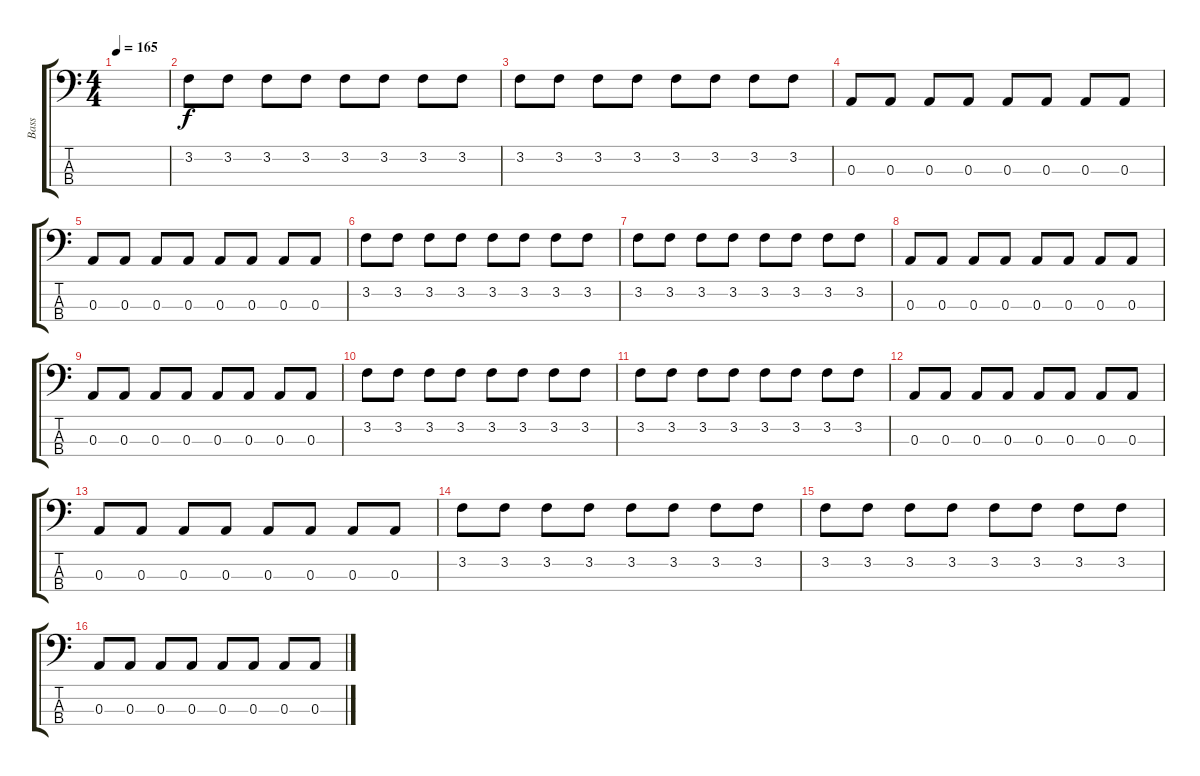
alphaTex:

\track ("Bass" "Bass") {instrument electricbassfinger}
\staff {score tabs}
\tuning (G2 D2 A1 D1) {hide}
\ts (4 4)
\tempo 165
\clef f4
\ks c
|
3.2.8 3.2.8 3.2.8 3.2.8 3.2.8 3.2.8 3.2.8 3.2.8 |
3.2.8 3.2.8 3.2.8 3.2.8 3.2.8 3.2.8 3.2.8 3.2.8 |
0.3.8 0.3.8 0.3.8 0.3.8 0.3.8 0.3.8 0.3.8 0.3.8 |
0.3.8 0.3.8 0.3.8 0.3.8 0.3.8 0.3.8 0.3.8 0.3.8 |
3.2.8 3.2.8 3.2.8 3.2.8 3.2.8 3.2.8 3.2.8 3.2.8 |
3.2.8 3.2.8 3.2.8 3.2.8 3.2.8 3.2.8 3.2.8 3.2.8 |
0.3.8 0.3.8 0.3.8 0.3.8 0.3.8 0.3.8 0.3.8 0.3.8 |
0.3.8 0.3.8 0.3.8 0.3.8 0.3.8 0.3.8 0.3.8 0.3.8 |
3.2.8 3.2.8 3.2.8 3.2.8 3.2.8 3.2.8 3.2.8 3.2.8 |
3.2.8 3.2.8 3.2.8 3.2.8 3.2.8 3.2.8 3.2.8 3.2.8 |
0.3.8 0.3.8 0.3.8 0.3.8 0.3.8 0.3.8 0.3.8 0.3.8 |
0.3.8 0.3.8 0.3.8 0.3.8 0.3.8 0.3.8 0.3.8 0.3.8 |
3.2.8 3.2.8 3.2.8 3.2.8 3.2.8 3.2.8 3.2.8 3.2.8 |
3.2.8 3.2.8 3.2.8 3.2.8 3.2.8 3.2.8 3.2.8 3.2.8 |
0.3.8 0.3.8 0.3.8 0.3.8 0.3.8 0.3.8 0.3.8 0.3.8
